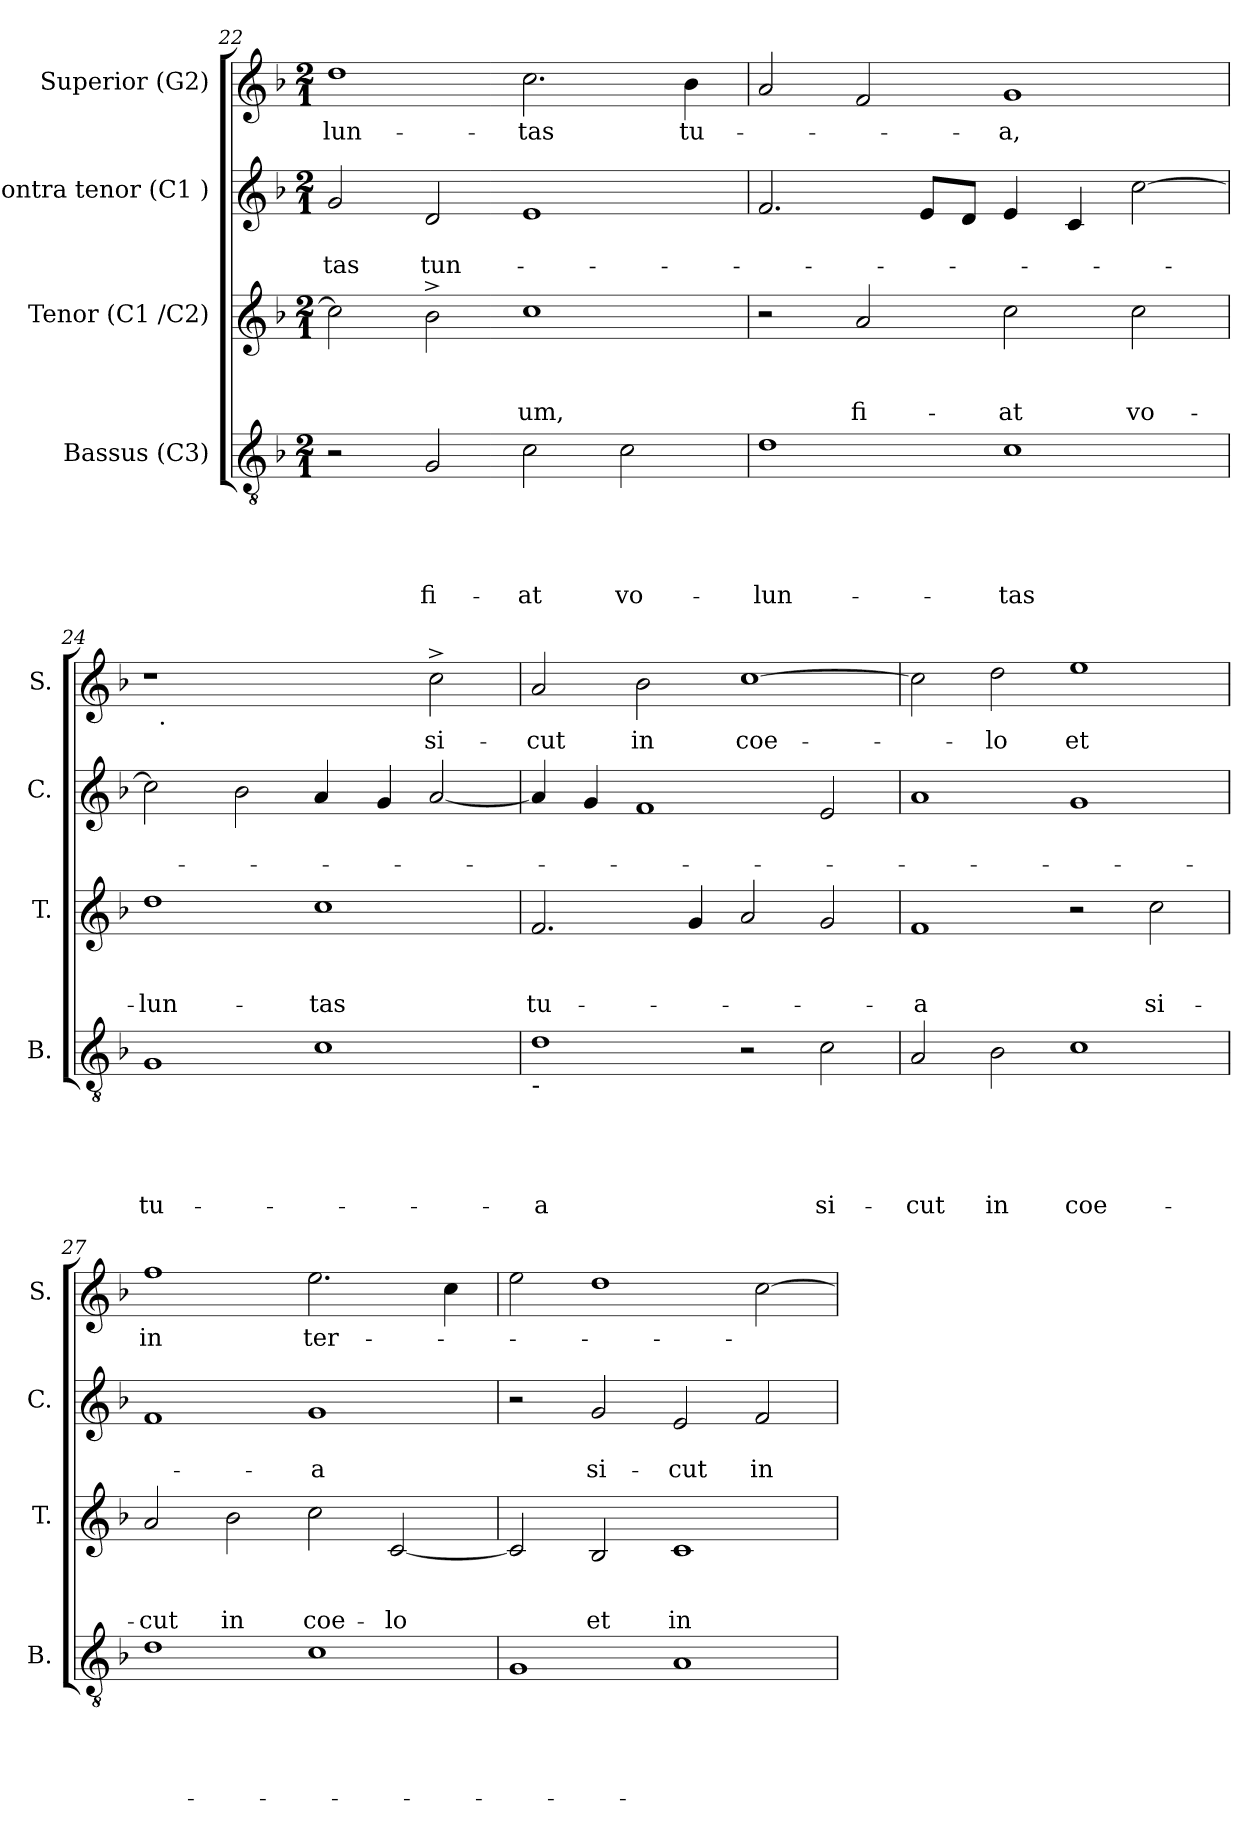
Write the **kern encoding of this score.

**kern	**text	**text	**text	**text	**text	**kern	**text	**text	**text	**kern	**text	**text	**kern	**text
*part4	*part4	*part4	*part4	*part4	*part4	*part3	*part3	*part3	*part3	*part2	*part2	*part2	*part1	*part1
*staff4	*staff4	*staff4	*staff4	*staff4	*staff4	*staff3	*staff3	*staff3	*staff3	*staff2	*staff2	*staff2	*staff1	*staff1
*I"Bassus (C3)	*	*	*	*	*	*I"Tenor (C1 /C2)	*	*	*	*I"Contra tenor (C1 )	*	*	*I"Superior (G2)	*
*I'B.	*	*	*	*	*	*I'T.	*	*	*	*I'C.	*	*	*I'S.	*
*clefGv2	*	*	*	*	*	*clefG2	*	*	*	*clefG2	*	*	*clefG2	*
*k[b-]	*	*	*	*	*	*k[b-]	*	*	*	*k[b-]	*	*	*k[b-]	*
*F:	*	*	*	*	*	*F:	*	*	*	*F:	*	*	*F:	*
*M2/1	*	*	*	*	*	*M2/1	*	*	*	*M2/1	*	*	*M2/1	*
=22	=22	=22	=22	=22	=22	=22	=22	=22	=22	=22	=22	=22	=22	=22
!	!	!	!	!	!	!	!	!	!	!	!	!LO:LY:b	!	!LO:LY:b
2r	.	.	.	.	.	2cc\]	.	.	.	2g/	.	-tas	1dd	-lun-
!	!	!	!	!	!LO:LY:b	!	!	!	!	!	!	!LO:LY:b	!	!
2G/	.	.	.	.	fi-	2b-^>\	.	.	.	2d/	.	tun-	.	.
!	!	!	!	!	!LO:LY:b	!	!	!	!LO:LY:b	!	!	!	!	!LO:LY:b
2c\	.	.	.	.	-at	1cc	.	.	-um,	1e	.	.	2.cc\	-tas
!	!	!	!	!	!LO:LY:b	!	!	!	!	!	!	!	!	!
2c\	.	.	.	.	vo-	.	.	.	.	.	.	.	.	.
!	!	!	!	!	!	!	!	!	!	!	!	!	!	!LO:LY:b
.	.	.	.	.	.	.	.	.	.	.	.	.	4b-\	tu-
=23	=23	=23	=23	=23	=23	=23	=23	=23	=23	=23	=23	=23	=23	=23
!	!	!	!	!	!LO:LY:b	!	!	!	!	!	!	!	!	!
1d	.	.	.	.	-lun-	2r	.	.	.	2.f/	.	.	2a/	.
!	!	!	!	!	!	!	!	!	!LO:LY:b	!	!	!	!	!
.	.	.	.	.	.	2a/	.	.	fi-	.	.	.	2f/	.
.	.	.	.	.	.	.	.	.	.	8e/L	.	.	.	.
.	.	.	.	.	.	.	.	.	.	8d/J	.	.	.	.
!	!	!	!	!	!LO:LY:b	!	!	!	!LO:LY:b	!	!	!	!	!LO:LY:b
1c	.	.	.	.	-tas	2cc\	.	.	-at	4e/	.	.	1g	-a,
.	.	.	.	.	.	.	.	.	.	4c/	.	.	.	.
!	!	!	!	!	!	!	!	!	!LO:LY:b	!	!	!	!	!
.	.	.	.	.	.	2cc\	.	.	vo-	[>2cc\	.	.	.	.
=24	=24	=24	=24	=24	=24	=24	=24	=24	=24	=24	=24	=24	=24	=24
!	!	!	!	!	!LO:LY:b	!	!	!	!LO:LY:b	!	!	!	!	!
*	*	*	*	*	*	*	*	*	*	*	*	*	*^	*
1G	.	.	.	.	tu-	1dd	.	.	-lun-	2cc\]	.	.	1r	32ryy	.
!	!	!	!	!	!	!	!	!	!	!	!	!	!	!LO:TX:b:t=.	!
.	.	.	.	.	.	.	.	.	.	.	.	.	.	1ryy	.
.	.	.	.	.	.	.	.	.	.	2b-\	.	.	.	.	.
!	!	!	!	!	!	!	!	!	!LO:LY:b	!	!	!	!	!	!
1c	.	.	.	.	.	1cc	.	.	-tas	4a/	.	.	2ryy	.	.
.	.	.	.	.	.	.	.	.	.	.	.	.	.	2ryy	.
.	.	.	.	.	.	.	.	.	.	4g/	.	.	.	.	.
!	!	!	!	!	!	!	!	!	!	!	!	!	!	!	!LO:LY:b
.	.	.	.	.	.	.	.	.	.	[<2a/	.	.	2cc^>\	.	si-
.	.	.	.	.	.	.	.	.	.	.	.	.	.	4...ryy	.
!!LO:LB:g=z
=25	=25	=25	=25	=25	=25	=25	=25	=25	=25	=25	=25	=25	=25	=25	=25
!LO:TX:b:t=-	!	!	!	!	!	!	!	!	!	!	!	!	!	!	!
!	!	!	!	!	!LO:LY:b:rj	!	!	!	!LO:LY:b	!	!	!	!	!	!LO:LY:b
*	*	*	*	*	*	*	*	*	*	*	*	*	*v	*v	*
1d	.	.	.	.	-a	2.f/	.	.	tu-	4a/]	.	.	2a/	-cut
.	.	.	.	.	.	.	.	.	.	4g/	.	.	.	.
!	!	!	!	!	!	!	!	!	!	!	!	!	!	!LO:LY:b
.	.	.	.	.	.	.	.	.	.	1f	.	.	2b-\	in
.	.	.	.	.	.	4g/	.	.	.	.	.	.	.	.
!	!	!	!	!	!	!	!	!	!	!	!	!	!	!LO:LY:b
2r	.	.	.	.	.	2a/	.	.	.	.	.	.	[>1cc	coe-
!	!	!	!	!	!LO:LY:b	!	!	!	!	!	!	!	!	!
2c\	.	.	.	.	si-	2g/	.	.	.	2e/	.	.	.	.
=26	=26	=26	=26	=26	=26	=26	=26	=26	=26	=26	=26	=26	=26	=26
!	!	!	!	!	!LO:LY:b	!	!	!	!LO:LY:b:rj	!	!	!	!	!
2A/	.	.	.	.	-cut	1f	.	.	-a	1a	.	.	2cc\]	.
!	!	!	!	!	!LO:LY:b	!	!	!	!	!	!	!	!	!LO:LY:b
2B-\	.	.	.	.	in	.	.	.	.	.	.	.	2dd\	-lo
!	!	!	!	!	!LO:LY:b	!	!	!	!	!	!	!	!	!LO:LY:b
1c	.	.	.	.	coe-	2r	.	.	.	1g	.	.	1ee	et
!	!	!	!	!	!	!	!	!	!LO:LY:b	!	!	!	!	!
.	.	.	.	.	.	2cc\	.	.	si-	.	.	.	.	.
=27	=27	=27	=27	=27	=27	=27	=27	=27	=27	=27	=27	=27	=27	=27
!	!	!	!	!	!	!	!	!	!LO:LY:b	!	!	!	!	!LO:LY:b
1d	.	.	.	.	.	2a/	.	.	-cut	1f	.	.	1ff	in
!	!	!	!	!	!	!	!	!	!LO:LY:b	!	!	!	!	!
.	.	.	.	.	.	2b-\	.	.	in	.	.	.	.	.
!	!	!	!	!	!	!	!	!	!LO:LY:b	!	!	!LO:LY:b:rj	!	!LO:LY:b
1c	.	.	.	.	.	2cc\	.	.	coe-	1g	.	-a	2.ee\	ter-
!	!	!	!	!	!	!	!	!	!LO:LY:b	!	!	!	!	!
.	.	.	.	.	.	[<2c/	.	.	-lo	.	.	.	.	.
.	.	.	.	.	.	.	.	.	.	.	.	.	4cc\	.
=28	=28	=28	=28	=28	=28	=28	=28	=28	=28	=28	=28	=28	=28	=28
1G	.	.	.	.	.	2c/]	.	.	.	2r	.	.	2ee\	.
!	!	!	!	!	!	!	!	!	!LO:LY:b	!	!	!LO:LY:b	!	!
.	.	.	.	.	.	2B-/	.	.	et	2g/	.	si-	1dd	.
!	!	!	!	!	!	!	!	!	!LO:LY:b	!	!	!LO:LY:b	!	!
1A	.	.	.	.	.	1c	.	.	in	2e/	.	-cut	.	.
!	!	!	!	!	!	!	!	!	!	!	!	!LO:LY:b	!	!
.	.	.	.	.	.	.	.	.	.	2f/	.	in	[>2cc\	.
=	=	=	=	=	=	=	=	=	=	=	=	=	=	=
*-	*-	*-	*-	*-	*-	*-	*-	*-	*-	*-	*-	*-	*-	*-
